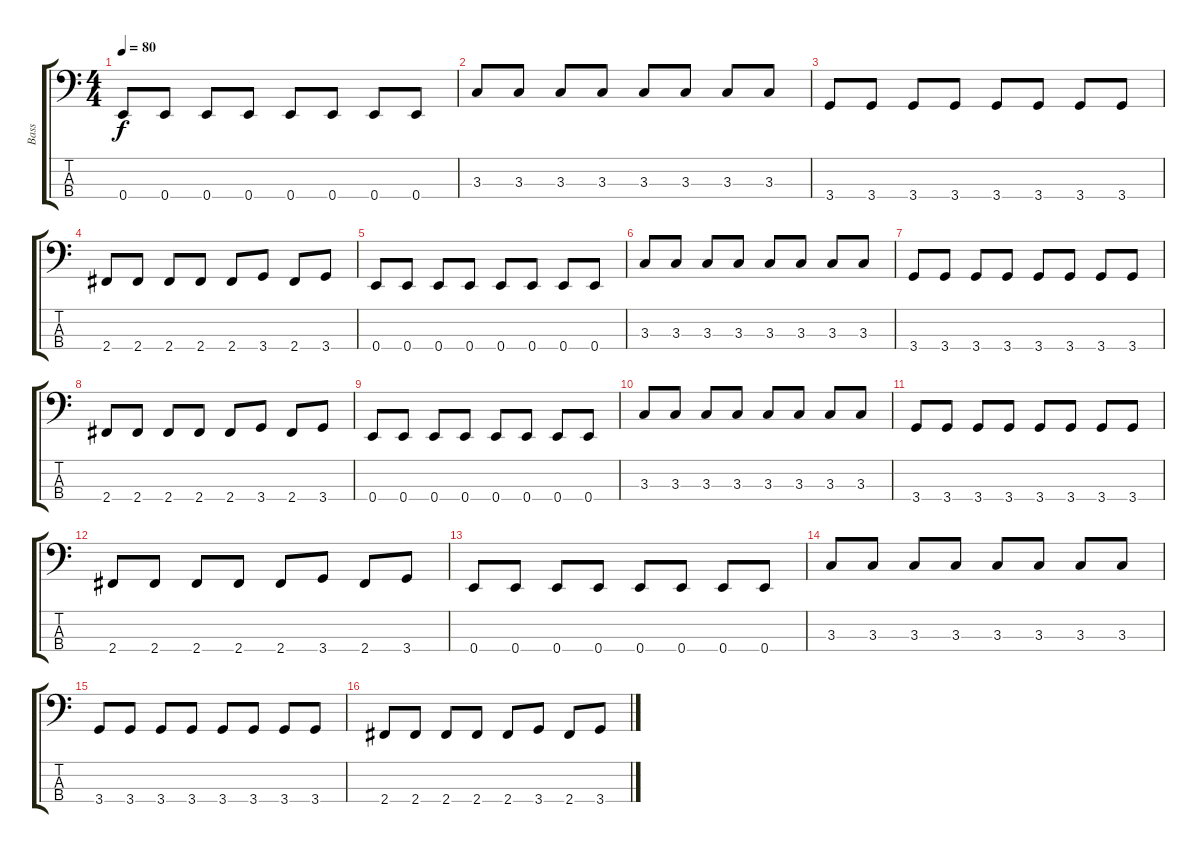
\track ("Bass" "Bass") {instrument electricbasspick}
\staff {score tabs}
\tuning (G2 D2 A1 E1) {hide}
\ts (4 4)
\tempo 80
\clef f4
\ks c
0.4.8{dy f} 0.4.8 0.4.8 0.4.8 0.4.8 0.4.8 0.4.8 0.4.8 |
3.3.8 3.3.8 3.3.8 3.3.8 3.3.8 3.3.8 3.3.8 3.3.8 |
3.4.8 3.4.8 3.4.8 3.4.8 3.4.8 3.4.8 3.4.8 3.4.8 |
2.4.8 2.4.8 2.4.8 2.4.8 2.4.8 3.4.8 2.4.8 3.4.8 |
0.4.8 0.4.8 0.4.8 0.4.8 0.4.8 0.4.8 0.4.8 0.4.8 |
3.3.8 3.3.8 3.3.8 3.3.8 3.3.8 3.3.8 3.3.8 3.3.8 |
3.4.8 3.4.8 3.4.8 3.4.8 3.4.8 3.4.8 3.4.8 3.4.8 |
2.4.8 2.4.8 2.4.8 2.4.8 2.4.8 3.4.8 2.4.8 3.4.8 |
0.4.8 0.4.8 0.4.8 0.4.8 0.4.8 0.4.8 0.4.8 0.4.8 |
3.3.8 3.3.8 3.3.8 3.3.8 3.3.8 3.3.8 3.3.8 3.3.8 |
3.4.8 3.4.8 3.4.8 3.4.8 3.4.8 3.4.8 3.4.8 3.4.8 |
2.4.8 2.4.8 2.4.8 2.4.8 2.4.8 3.4.8 2.4.8 3.4.8 |
0.4.8 0.4.8 0.4.8 0.4.8 0.4.8 0.4.8 0.4.8 0.4.8 |
3.3.8 3.3.8 3.3.8 3.3.8 3.3.8 3.3.8 3.3.8 3.3.8 |
3.4.8 3.4.8 3.4.8 3.4.8 3.4.8 3.4.8 3.4.8 3.4.8 |
2.4.8 2.4.8 2.4.8 2.4.8 2.4.8 3.4.8 2.4.8 3.4.8
